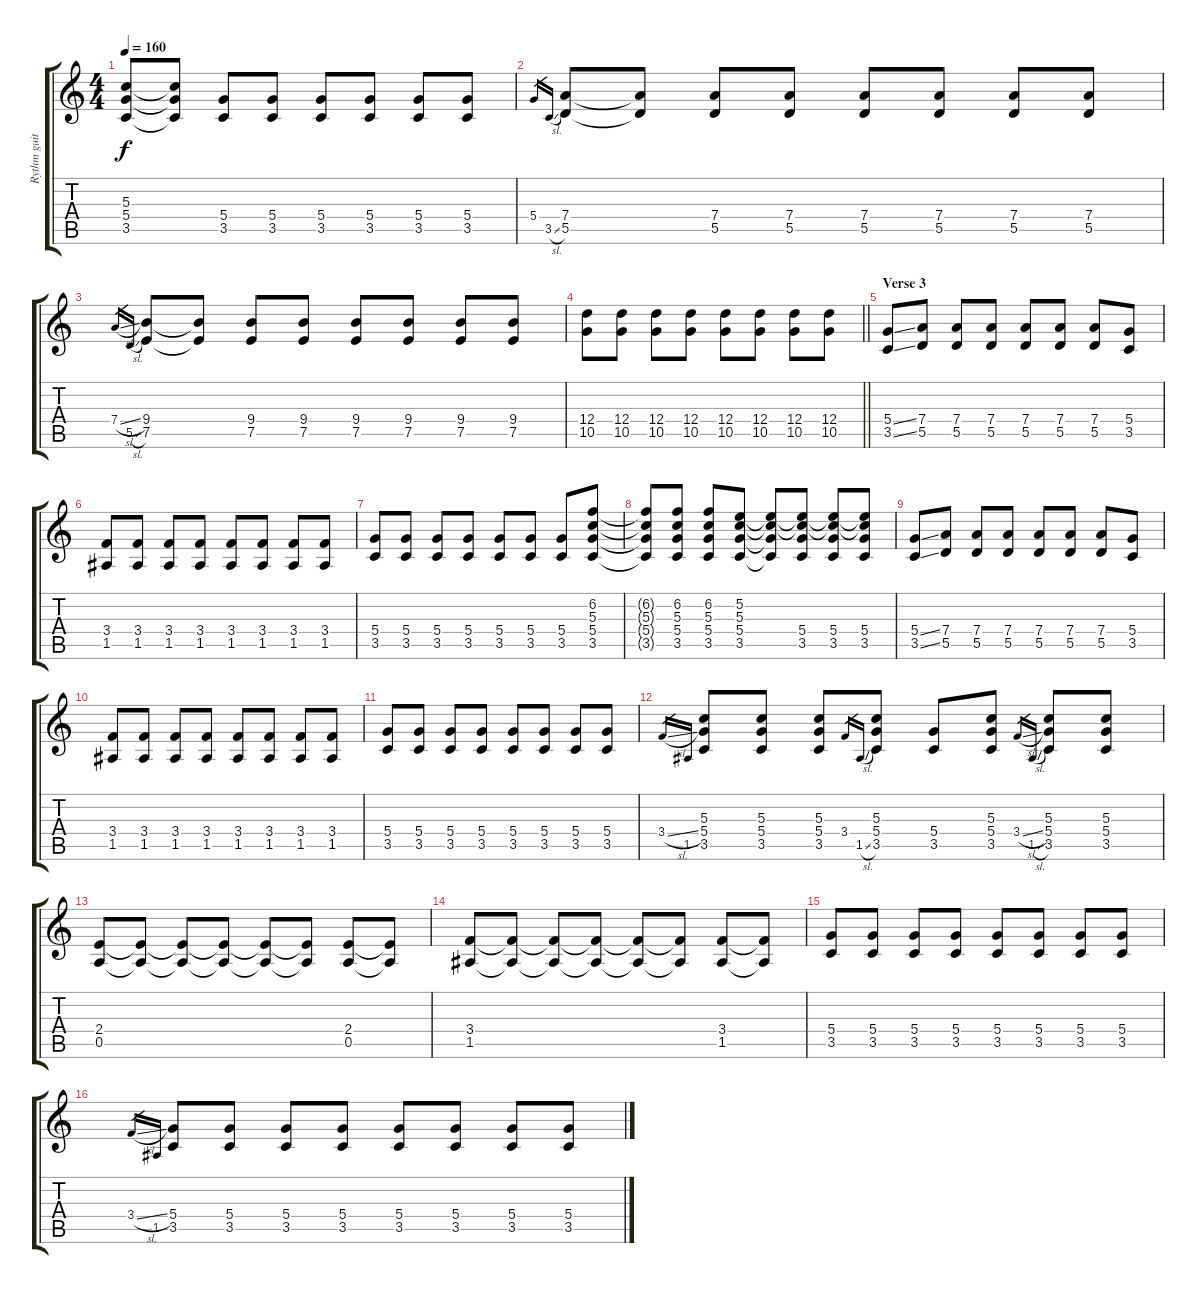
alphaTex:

\track ("Rythm guitar" "Rythm guit") {instrument overdrivenguitar}
\staff {score tabs}
\tuning (E4 B3 G3 D3 A2 E2) {hide}
\ts (4 4)
\tempo 160
\clef g2
\ks c
(5.3 5.4 3.5).8{dy f} (5.3{t} 5.4{t} 3.5{t}).8 (5.4 3.5).8 (5.4 3.5).8 (5.4 3.5).8 (5.4 3.5).8 (5.4 3.5).8 (5.4 3.5).8 |
5.4.16{gr} 3.5{sl}.16{gr} (7.4 5.5).8 (7.4{t} 5.5{t}).8 (7.4 5.5).8 (7.4 5.5).8 (7.4 5.5).8 (7.4 5.5).8 (7.4 5.5).8 (7.4 5.5).8 |
7.4{sl}.16{gr} 5.5{sl}.16{gr} (9.4 7.5).8 (9.4{t} 7.5{t}).8 (9.4 7.5).8 (9.4 7.5).8 (9.4 7.5).8 (9.4 7.5).8 (9.4 7.5).8 (9.4 7.5).8 |
\barLineRight lightlight
(12.4 10.5).8 (12.4 10.5).8 (12.4 10.5).8 (12.4 10.5).8 (12.4 10.5).8 (12.4 10.5).8 (12.4 10.5).8 (12.4 10.5).8 |
\section ("" "Verse 3")
(5.4{ss} 3.5{ss}).8 (7.4 5.5).8 (7.4 5.5).8 (7.4 5.5).8 (7.4 5.5).8 (7.4 5.5).8 (7.4 5.5).8 (5.4 3.5).8 |
(3.4 1.5).8 (3.4 1.5).8 (3.4 1.5).8 (3.4 1.5).8 (3.4 1.5).8 (3.4 1.5).8 (3.4 1.5).8 (3.4 1.5).8 |
(5.4 3.5).8 (5.4 3.5).8 (5.4 3.5).8 (5.4 3.5).8 (5.4 3.5).8 (5.4 3.5).8 (5.4 3.5).8 (6.2 5.3 5.4 3.5).8 |
(6.2{t} 5.3{t} 5.4{t} 3.5{t}).8 (6.2 5.3 5.4 3.5).8 (6.2 5.3 5.4 3.5).8 (5.2 5.3 5.4 3.5).8 (5.2{t} 5.3{t} 5.4{t} 3.5{t}).8 (5.2{t} 5.3{t} 5.4 3.5).8 (5.2{t} 5.3{t} 5.4 3.5).8 (5.2{t} 5.3{t} 5.4 3.5).8 |
(5.4{ss} 3.5{ss}).8 (7.4 5.5).8 (7.4 5.5).8 (7.4 5.5).8 (7.4 5.5).8 (7.4 5.5).8 (7.4 5.5).8 (5.4 3.5).8 |
(3.4 1.5).8 (3.4 1.5).8 (3.4 1.5).8 (3.4 1.5).8 (3.4 1.5).8 (3.4 1.5).8 (3.4 1.5).8 (3.4 1.5).8 |
(5.4 3.5).8 (5.4 3.5).8 (5.4 3.5).8 (5.4 3.5).8 (5.4 3.5).8 (5.4 3.5).8 (5.4 3.5).8 (5.4 3.5).8 |
3.4{sl}.16{gr} 1.5.16{gr} (5.3 5.4 3.5).8 (5.3 5.4 3.5).8 (5.3 5.4 3.5).8 3.4.16{gr} 1.5{sl}.16{gr} (5.3 5.4 3.5).8 (5.4 3.5).8 (5.3 5.4 3.5).8 3.4{sl}.16{gr} 1.5{sl}.16{gr} (5.3 5.4 3.5).8 (5.3 5.4 3.5).8 |
(2.4 0.5).8 (2.4{t} 0.5{t}).8 (2.4{t} 0.5{t}).8 (2.4{t} 0.5{t}).8 (2.4{t} 0.5{t}).8 (2.4{t} 0.5{t}).8 (2.4 0.5).8 (2.4{t} 0.5{t}).8 |
(3.4 1.5).8 (3.4{t} 1.5{t}).8 (3.4{t} 1.5{t}).8 (3.4{t} 1.5{t}).8 (3.4{t} 1.5{t}).8 (3.4{t} 1.5{t}).8 (3.4 1.5).8 (3.4{t} 1.5{t}).8 |
(5.4 3.5).8 (5.4 3.5).8 (5.4 3.5).8 (5.4 3.5).8 (5.4 3.5).8 (5.4 3.5).8 (5.4 3.5).8 (5.4 3.5).8 |
3.4{sl}.16{gr} 1.5.16{gr} (5.4 3.5).8 (5.4 3.5).8 (5.4 3.5).8 (5.4 3.5).8 (5.4 3.5).8 (5.4 3.5).8 (5.4 3.5).8 (5.4 3.5).8
